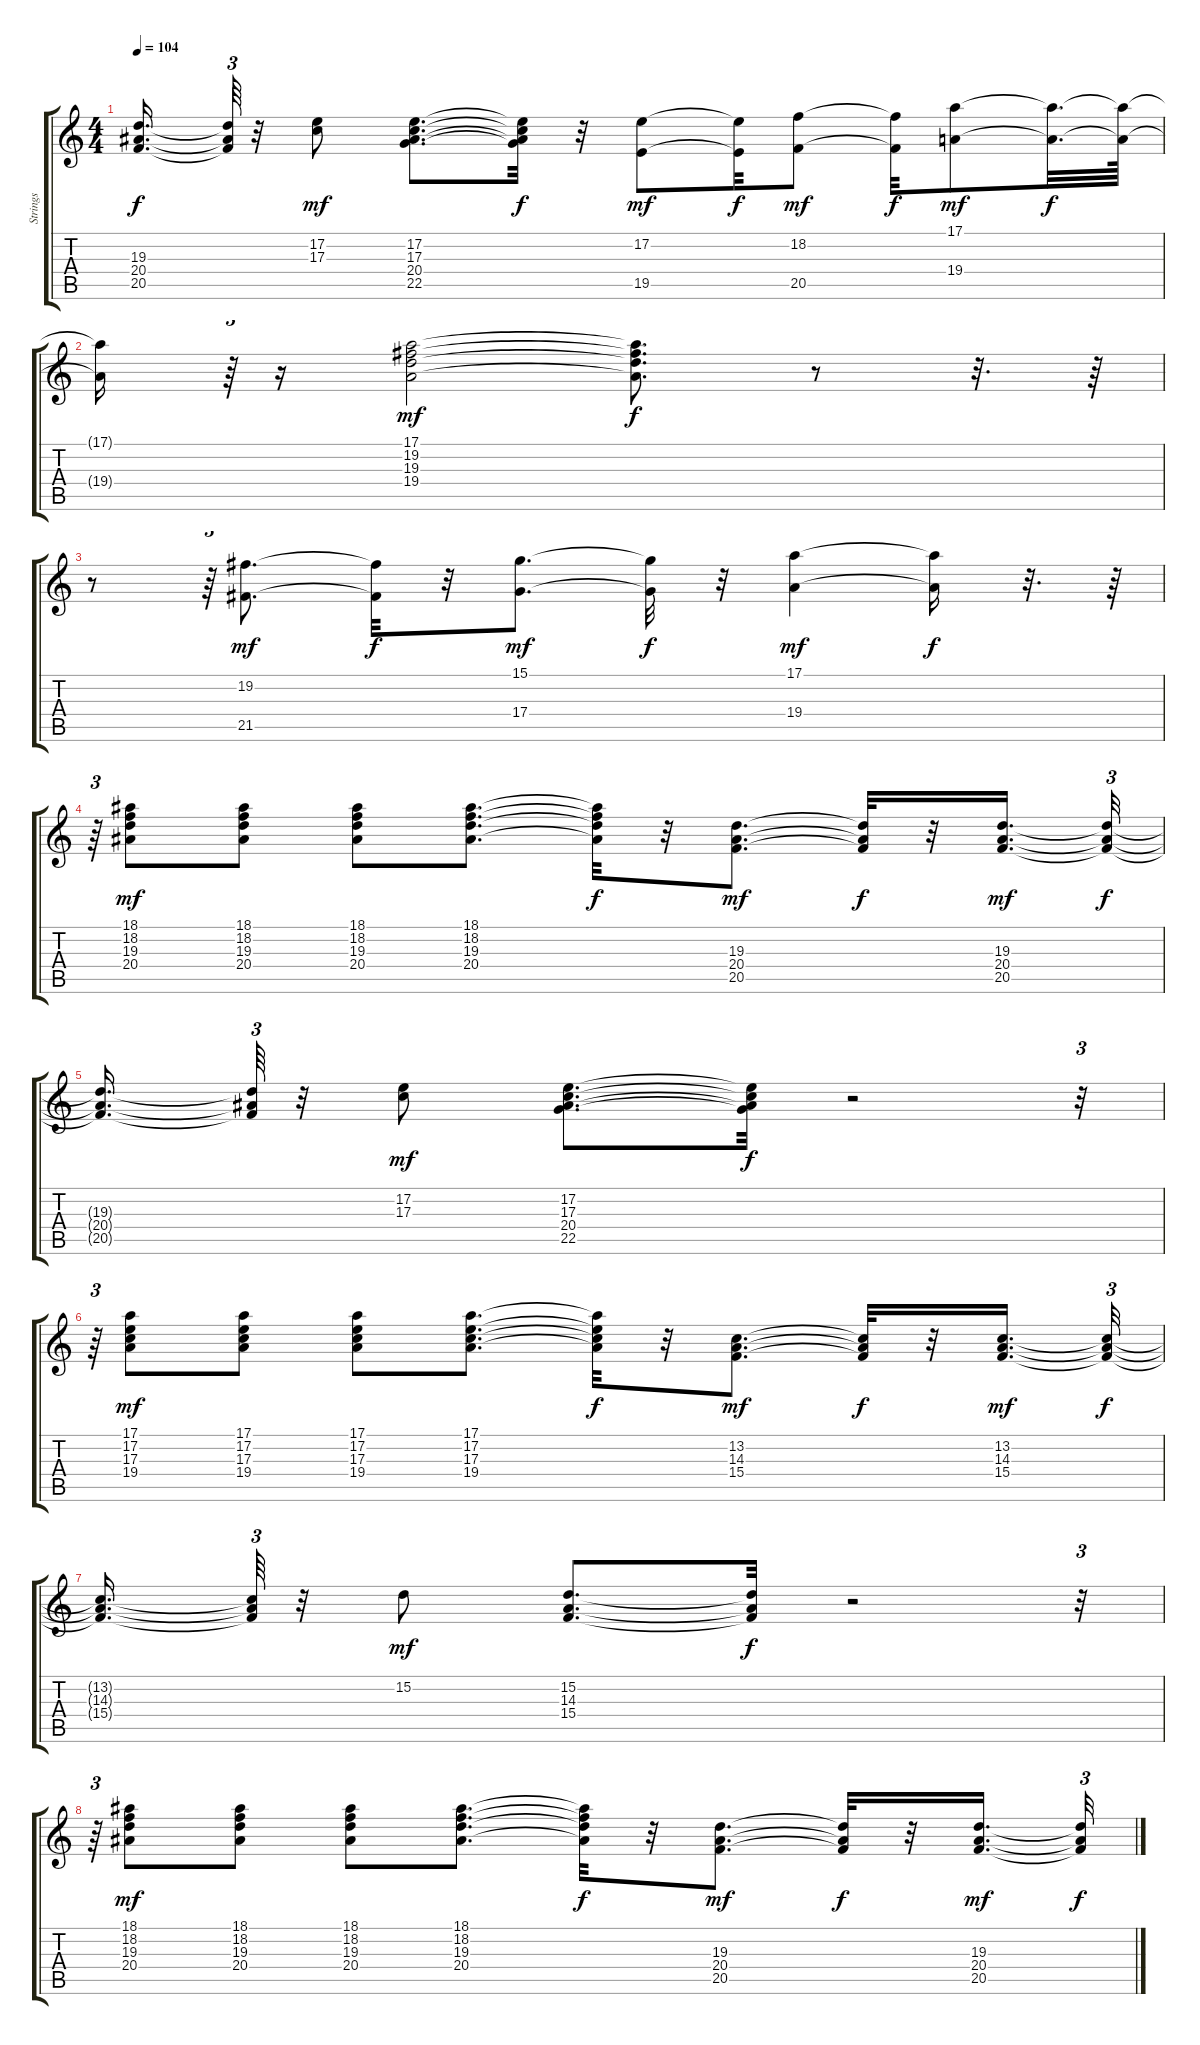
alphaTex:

\track ("Strings" "Strings") {instrument synthstrings1}
\staff {score tabs}
\tuning (E4 B3 G3 D3 A2 E2) {hide}
\ts (4 4)
\tempo 104
\clef g2
\ks c
(19.3{t} 20.4{t} 20.5{t}).16{d dy f} (19.3{t} 20.4{t} 20.5{t}).64{tu (3 2)} r.32 (17.2 17.3).8{dy mf} (17.2 17.3 20.4 22.5).8{d} (17.2{t} 17.3{t} 20.4{t} 22.5{t}).32{dy f} r.32 (17.2 19.5).8{dy mf} (17.2{t} 19.5{t}).32{dy f} (18.2 20.5).8{dy mf} (18.2{t} 20.5{t}).32{dy f} (17.1 19.4).8{dy mf} (17.1{t} 19.4{t}).32{d dy f} (17.1{t} 19.4{t}).64 |
(17.1{t} 19.4{t}).16 r.64{tu (3 2)} r.16 (17.1 19.2 19.3 19.4).2{dy mf} (17.1{t} 19.2{t} 19.3{t} 19.4{t}).8{d dy f} r.8 r.32{d} r.64 |
r.8 r.64{tu (3 2)} (19.2 21.5).8{d dy mf} (19.2{t} 21.5{t}).32{dy f} r.32 (15.1 17.4).8{d dy mf} (15.1{t} 17.4{t}).32{dy f} r.32 (17.1 19.4).4{dy mf} (17.1{t} 19.4{t}).16{dy f} r.32{d} r.64 |
r.64{tu (3 2)} (18.1 18.2 19.3 20.4).8{dy mf volume 12} (18.1 18.2 19.3 20.4).8{volume 12} (18.1 18.2 19.3 20.4).8{volume 12} (18.1 18.2 19.3 20.4).8{d volume 11} (18.1{t} 18.2{t} 19.3{t} 20.4{t}).32{dy f} r.32 (19.3 20.4 20.5).8{d dy mf volume 11} (19.3{t} 20.4{t} 20.5{t}).32{dy f} r.32 (19.3 20.4 20.5).16{d dy mf volume 10} (19.3{t} 20.4{t} 20.5{t}).32{tu (3 2) dy f} |
(19.3{t} 20.4{t} 20.5{t}).16{d} (19.3{t} 20.4{t} 20.5{t}).64{tu (3 2)} r.32 (17.2 17.3).8{dy mf volume 10} (17.2 17.3 20.4 22.5).8{d volume 10} (17.2{t} 17.3{t} 20.4{t} 22.5{t}).32{dy f} r.2 r.32{tu (3 2)} |
r.64{tu (3 2)} (17.1 17.2 17.3 19.4).8{dy mf volume 8} (17.1 17.2 17.3 19.4).8{volume 8} (17.1 17.2 17.3 19.4).8{volume 8} (17.1 17.2 17.3 19.4).8{d volume 8} (17.1{t} 17.2{t} 17.3{t} 19.4{t}).32{dy f} r.32 (13.2 14.3 15.4).8{d dy mf volume 8} (13.2{t} 14.3{t} 15.4{t}).32{dy f} r.32 (13.2 14.3 15.4).16{d dy mf volume 7} (13.2{t} 14.3{t} 15.4{t}).32{tu (3 2) dy f} |
(13.2{t} 14.3{t} 15.4{t}).16{d} (13.2{t} 14.3{t} 15.4{t}).64{tu (3 2)} r.32 15.2.8{dy mf volume 7} (15.2 14.3 15.4).8{d volume 6} (15.2{t} 14.3{t} 15.4{t}).32{dy f} r.2 r.32{tu (3 2)} |
r.64{tu (3 2)} (18.1 18.2 19.3 20.4).8{dy mf volume 5} (18.1 18.2 19.3 20.4).8{volume 5} (18.1 18.2 19.3 20.4).8{volume 5} (18.1 18.2 19.3 20.4).8{d volume 4} (18.1{t} 18.2{t} 19.3{t} 20.4{t}).32{dy f} r.32 (19.3 20.4 20.5).8{d dy mf volume 4} (19.3{t} 20.4{t} 20.5{t}).32{dy f} r.32 (19.3 20.4 20.5).16{d dy mf volume 4} (19.3{t} 20.4{t} 20.5{t}).32{tu (3 2) dy f}
